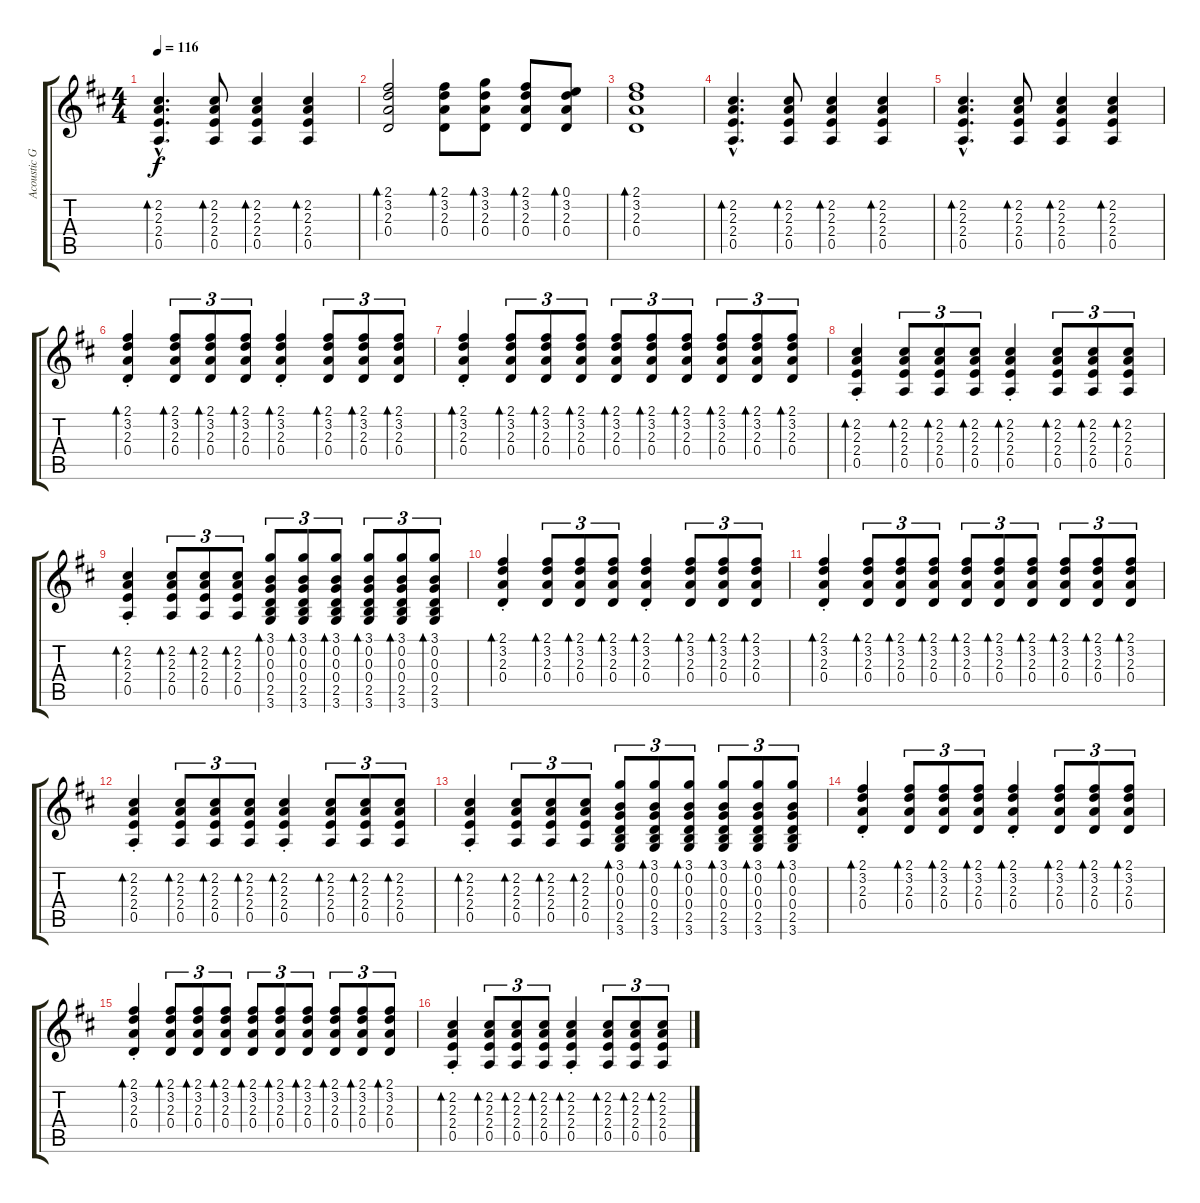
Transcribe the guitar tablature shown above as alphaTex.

\track ("Acoustic Guitar" "Acoustic G") {instrument acousticguitarnylon}
\staff {score tabs}
\tuning (E4 B3 G3 D3 A2 E2) {hide}
\ts (4 4)
\tempo 116
\clef g2
\ks d
(2.2{hac} 2.3{hac} 2.4{hac} 0.5{hac}).4{d bd 60 dy f} (2.2 2.3 2.4 0.5).8{bd 60} (2.2 2.3 2.4 0.5).4{bd 60} (2.2 2.3 2.4 0.5).4{bd 60} |
(2.1 3.2 2.3 0.4).2{bd 60} (2.1 3.2 2.3 0.4).8{bd 60} (3.1 3.2 2.3 0.4).8{bd 60} (2.1 3.2 2.3 0.4).8{bd 60} (0.1 3.2 2.3 0.4).8{bd 60} |
(2.1 3.2 2.3 0.4).1{bd 60} |
(2.2{hac} 2.3{hac} 2.4{hac} 0.5{hac}).4{d bd 60} (2.2 2.3 2.4 0.5).8{bd 60} (2.2 2.3 2.4 0.5).4{bd 60} (2.2 2.3 2.4 0.5).4{bd 60} |
(2.2{hac} 2.3{hac} 2.4{hac} 0.5{hac}).4{d bd 60} (2.2 2.3 2.4 0.5).8{bd 60} (2.2 2.3 2.4 0.5).4{bd 60} (2.2 2.3 2.4 0.5).4{bd 60} |
(2.1{st} 3.2{st} 2.3{st} 0.4{st}).4{bd 60} (2.1 3.2 2.3 0.4).8{tu (3 2) bd 60} (2.1 3.2 2.3 0.4).8{tu (3 2) bd 60} (2.1 3.2 2.3 0.4).8{tu (3 2) bd 60} (2.1{st} 3.2{st} 2.3{st} 0.4{st}).4{bd 60} (2.1 3.2 2.3 0.4).8{tu (3 2) bd 60} (2.1 3.2 2.3 0.4).8{tu (3 2) bd 60} (2.1 3.2 2.3 0.4).8{tu (3 2) bd 60} |
(2.1{st} 3.2{st} 2.3{st} 0.4{st}).4{bd 60} (2.1 3.2 2.3 0.4).8{tu (3 2) bd 60} (2.1 3.2 2.3 0.4).8{tu (3 2) bd 60} (2.1 3.2 2.3 0.4).8{tu (3 2) bd 60} (2.1 3.2 2.3 0.4).8{tu (3 2) bd 60} (2.1 3.2 2.3 0.4).8{tu (3 2) bd 60} (2.1 3.2 2.3 0.4).8{tu (3 2) bd 60} (2.1 3.2 2.3 0.4).8{tu (3 2) bd 60} (2.1 3.2 2.3 0.4).8{tu (3 2) bd 60} (2.1 3.2 2.3 0.4).8{tu (3 2) bd 60} |
(2.2{st} 2.3{st} 2.4{st} 0.5{st}).4{bd 60} (2.2 2.3 2.4 0.5).8{tu (3 2) bd 60} (2.2 2.3 2.4 0.5).8{tu (3 2) bd 60} (2.2 2.3 2.4 0.5).8{tu (3 2) bd 60} (2.2{st} 2.3{st} 2.4{st} 0.5{st}).4{bd 60} (2.2 2.3 2.4 0.5).8{tu (3 2) bd 60} (2.2 2.3 2.4 0.5).8{tu (3 2) bd 60} (2.2 2.3 2.4 0.5).8{tu (3 2) bd 60} |
(2.2{st} 2.3{st} 2.4{st} 0.5{st}).4{bd 60} (2.2 2.3 2.4 0.5).8{tu (3 2) bd 60} (2.2 2.3 2.4 0.5).8{tu (3 2) bd 60} (2.2 2.3 2.4 0.5).8{tu (3 2) bd 60} (3.1 0.2 0.3 0.4 2.5 3.6).8{tu (3 2) bd 60} (3.1 0.2 0.3 0.4 2.5 3.6).8{tu (3 2) bd 60} (3.1 0.2 0.3 0.4 2.5 3.6).8{tu (3 2) bd 60} (3.1 0.2 0.3 0.4 2.5 3.6).8{tu (3 2) bd 60} (3.1 0.2 0.3 0.4 2.5 3.6).8{tu (3 2) bd 60} (3.1 0.2 0.3 0.4 2.5 3.6).8{tu (3 2) bd 60} |
(2.1{st} 3.2{st} 2.3{st} 0.4{st}).4{bd 60} (2.1 3.2 2.3 0.4).8{tu (3 2) bd 60} (2.1 3.2 2.3 0.4).8{tu (3 2) bd 60} (2.1 3.2 2.3 0.4).8{tu (3 2) bd 60} (2.1{st} 3.2{st} 2.3{st} 0.4{st}).4{bd 60} (2.1 3.2 2.3 0.4).8{tu (3 2) bd 60} (2.1 3.2 2.3 0.4).8{tu (3 2) bd 60} (2.1 3.2 2.3 0.4).8{tu (3 2) bd 60} |
(2.1{st} 3.2{st} 2.3{st} 0.4{st}).4{bd 60} (2.1 3.2 2.3 0.4).8{tu (3 2) bd 60} (2.1 3.2 2.3 0.4).8{tu (3 2) bd 60} (2.1 3.2 2.3 0.4).8{tu (3 2) bd 60} (2.1 3.2 2.3 0.4).8{tu (3 2) bd 60} (2.1 3.2 2.3 0.4).8{tu (3 2) bd 60} (2.1 3.2 2.3 0.4).8{tu (3 2) bd 60} (2.1 3.2 2.3 0.4).8{tu (3 2) bd 60} (2.1 3.2 2.3 0.4).8{tu (3 2) bd 60} (2.1 3.2 2.3 0.4).8{tu (3 2) bd 60} |
(2.2{st} 2.3{st} 2.4{st} 0.5{st}).4{bd 60} (2.2 2.3 2.4 0.5).8{tu (3 2) bd 60} (2.2 2.3 2.4 0.5).8{tu (3 2) bd 60} (2.2 2.3 2.4 0.5).8{tu (3 2) bd 60} (2.2{st} 2.3{st} 2.4{st} 0.5{st}).4{bd 60} (2.2 2.3 2.4 0.5).8{tu (3 2) bd 60} (2.2 2.3 2.4 0.5).8{tu (3 2) bd 60} (2.2 2.3 2.4 0.5).8{tu (3 2) bd 60} |
(2.2{st} 2.3{st} 2.4{st} 0.5{st}).4{bd 60} (2.2 2.3 2.4 0.5).8{tu (3 2) bd 60} (2.2 2.3 2.4 0.5).8{tu (3 2) bd 60} (2.2 2.3 2.4 0.5).8{tu (3 2) bd 60} (3.1 0.2 0.3 0.4 2.5 3.6).8{tu (3 2) bd 60} (3.1 0.2 0.3 0.4 2.5 3.6).8{tu (3 2) bd 60} (3.1 0.2 0.3 0.4 2.5 3.6).8{tu (3 2) bd 60} (3.1 0.2 0.3 0.4 2.5 3.6).8{tu (3 2) bd 60} (3.1 0.2 0.3 0.4 2.5 3.6).8{tu (3 2) bd 60} (3.1 0.2 0.3 0.4 2.5 3.6).8{tu (3 2) bd 60} |
(2.1{st} 3.2{st} 2.3{st} 0.4{st}).4{bd 60} (2.1 3.2 2.3 0.4).8{tu (3 2) bd 60} (2.1 3.2 2.3 0.4).8{tu (3 2) bd 60} (2.1 3.2 2.3 0.4).8{tu (3 2) bd 60} (2.1{st} 3.2{st} 2.3{st} 0.4{st}).4{bd 60} (2.1 3.2 2.3 0.4).8{tu (3 2) bd 60} (2.1 3.2 2.3 0.4).8{tu (3 2) bd 60} (2.1 3.2 2.3 0.4).8{tu (3 2) bd 60} |
(2.1{st} 3.2{st} 2.3{st} 0.4{st}).4{bd 60} (2.1 3.2 2.3 0.4).8{tu (3 2) bd 60} (2.1 3.2 2.3 0.4).8{tu (3 2) bd 60} (2.1 3.2 2.3 0.4).8{tu (3 2) bd 60} (2.1 3.2 2.3 0.4).8{tu (3 2) bd 60} (2.1 3.2 2.3 0.4).8{tu (3 2) bd 60} (2.1 3.2 2.3 0.4).8{tu (3 2) bd 60} (2.1 3.2 2.3 0.4).8{tu (3 2) bd 60} (2.1 3.2 2.3 0.4).8{tu (3 2) bd 60} (2.1 3.2 2.3 0.4).8{tu (3 2) bd 60} |
(2.2{st} 2.3{st} 2.4{st} 0.5{st}).4{bd 60} (2.2 2.3 2.4 0.5).8{tu (3 2) bd 60} (2.2 2.3 2.4 0.5).8{tu (3 2) bd 60} (2.2 2.3 2.4 0.5).8{tu (3 2) bd 60} (2.2{st} 2.3{st} 2.4{st} 0.5{st}).4{bd 60} (2.2 2.3 2.4 0.5).8{tu (3 2) bd 60} (2.2 2.3 2.4 0.5).8{tu (3 2) bd 60} (2.2 2.3 2.4 0.5).8{tu (3 2) bd 60}
